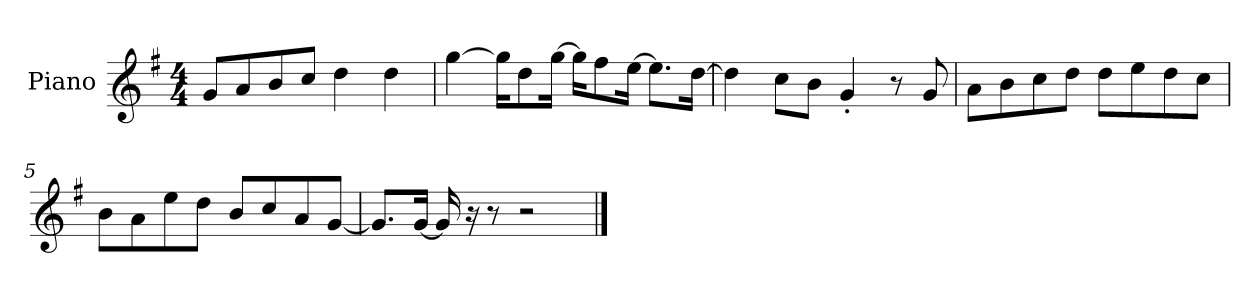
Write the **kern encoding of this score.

**kern
*part1
*staff1
*I"Piano
*I'P-no
*clefG2
*k[f#]
*M4/4
*MM90
=1
8g/L
8a/
8b/
8cc/J
4dd\
4dd\
=2
[4gg\
16gg\KL]
8dd\
[16gg\Jk
16gg\KL]
8ff#\
[16ee\Jk
8.ee\L]
[16dd\Jk
=3
4dd\]
8cc\L
8b\J
4g'/
8r
8g/
=4
8a\L
8b\
8cc\
8dd\J
8dd\L
8ee\
8dd\
8cc\J
=5
8b\L
8a\
8ee\
8dd\J
8b/L
8cc/
8a/
[8g/J
!!LO:LB:g=z
=6
8.g/L]
[16g/Jk
16g/]
16r
8r
2r
==
*-
